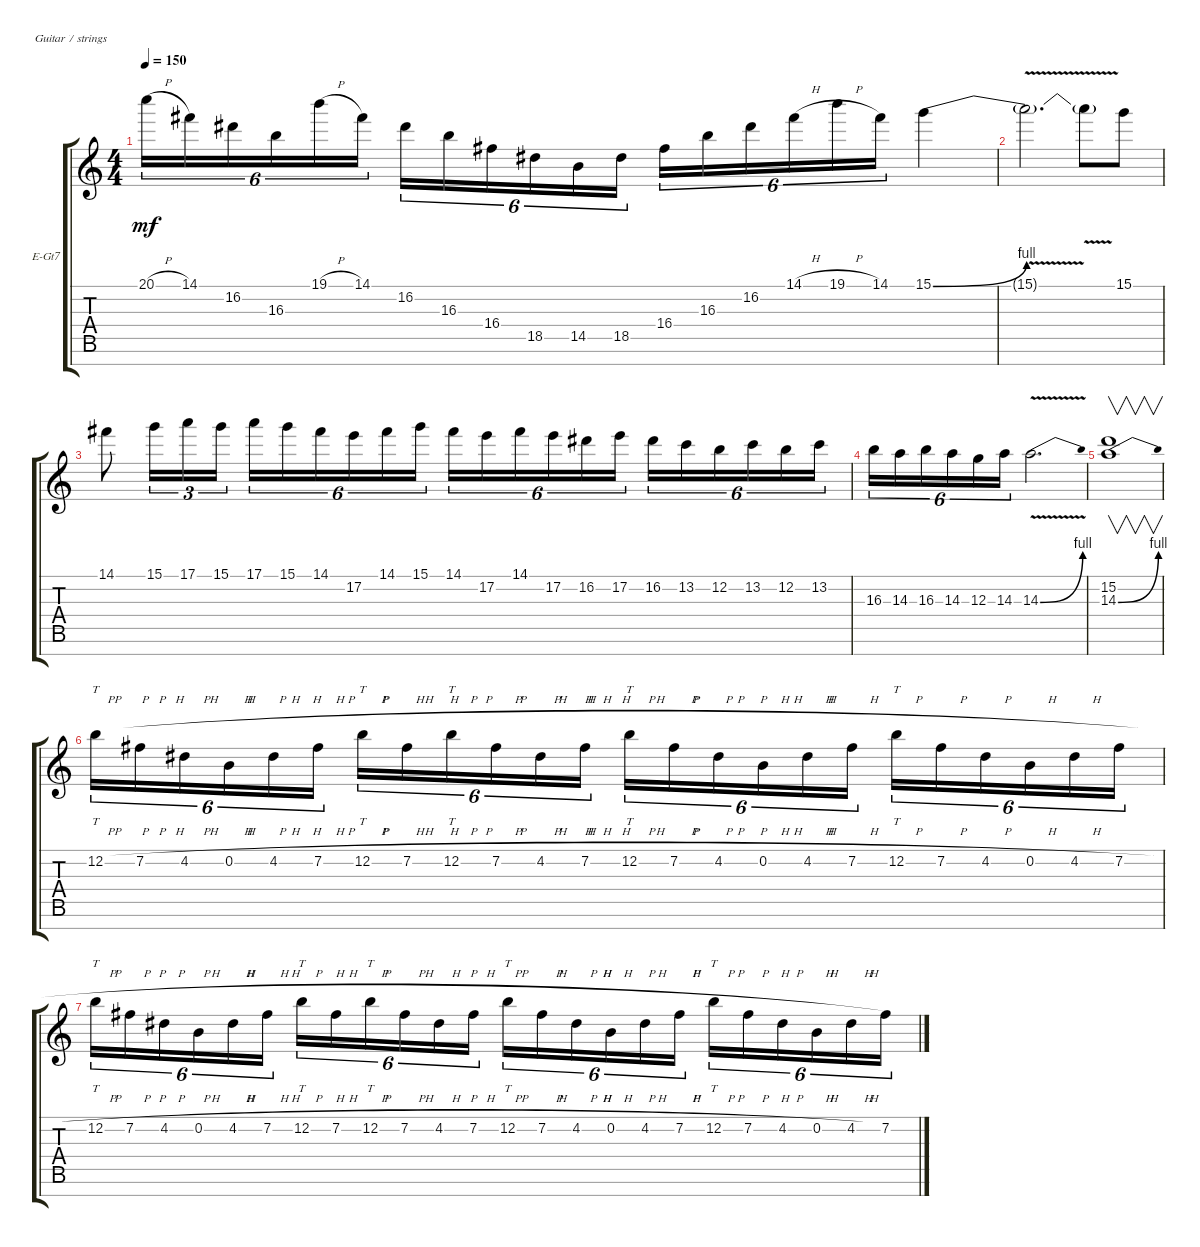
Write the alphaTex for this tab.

\defaultSystemsLayout 4
\bracketExtendMode groupsimilarinstruments
\firstSystemTrackNameOrientation horizontal
\otherSystemsTrackNameOrientation horizontal
\track ("Lead Guitar" "E-Gt7") {instrument distortionguitar}
\staff {score tabs}
\tuning (E4 B3 G3 D3 A2 E2 B1)
\ts (4 4)
\tempo 150
\clef g2
\ks c
20.1{h}.16{tu (6 4) dy mf} 14.1.16{tu (6 4)} 16.2.16{tu (6 4)} 16.3.16{tu (6 4)} 19.1{h}.16{tu (6 4)} 14.1.16{tu (6 4)} 16.2.16{tu (6 4)} 16.3.16{tu (6 4)} 16.4.16{tu (6 4)} 18.5.16{tu (6 4)} 14.5.16{tu (6 4)} 18.5.16{tu (6 4)} 16.4.16{tu (6 4)} 16.3.16{tu (6 4)} 16.2.16{tu (6 4)} 14.1{h}.16{tu (6 4)} 19.1{h}.16{tu (6 4)} 14.1.16{tu (6 4)} 15.1{be (bend 0 0 15 4)}.4 |
15.1{v t}.2{d} 15.1{t}.8 15.1.8 |
14.1.8 15.1.16{tu (3 2)} 17.1.16{tu (3 2)} 15.1.16{tu (3 2)} 17.1.16{tu (6 4)} 15.1.16{tu (6 4)} 14.1.16{tu (6 4)} 17.2.16{tu (6 4)} 14.1.16{tu (6 4)} 15.1.16{tu (6 4)} 14.1.16{tu (6 4)} 17.2.16{tu (6 4)} 14.1.16{tu (6 4)} 17.2.16{tu (6 4)} 16.2.16{tu (6 4)} 17.2.16{tu (6 4)} 16.2.16{tu (6 4)} 13.2.16{tu (6 4)} 12.2.16{tu (6 4)} 13.2.16{tu (6 4)} 12.2.16{tu (6 4)} 13.2.16{tu (6 4)} |
16.3.16{tu (6 4)} 14.3.16{tu (6 4)} 16.3.16{tu (6 4)} 14.3.16{tu (6 4)} 12.3.16{tu (6 4)} 14.3.16{tu (6 4)} 14.3{be (bend 0 0 15 4) v}.2{d} |
(15.2 14.3{be (bend 0 0 15 4)}).1{v} |
12.2{h}.16{tt tu (6 4)} 7.2{h}.16{tu (6 4)} 4.2{h}.16{tu (6 4)} 0.2{h}.16{tu (6 4)} 4.2{h}.16{tu (6 4)} 7.2{h}.16{tu (6 4)} 12.2{h}.16{tt tu (6 4)} 7.2{h}.16{tu (6 4)} 12.2{h}.16{tt tu (6 4)} 7.2{h}.16{tu (6 4)} 4.2{h}.16{tu (6 4)} 7.2{h}.16{tu (6 4)} 12.2{h}.16{tt tu (6 4)} 7.2{h}.16{tu (6 4)} 4.2{h}.16{tu (6 4)} 0.2{h}.16{tu (6 4)} 4.2{h}.16{tu (6 4)} 7.2{h}.16{tu (6 4)} 12.2{h}.16{tt tu (6 4)} 7.2{h}.16{tu (6 4)} 4.2{h}.16{tu (6 4)} 0.2{h}.16{tu (6 4)} 4.2{h}.16{tu (6 4)} 7.2{h}.16{tu (6 4)} |
12.2{h}.16{tt tu (6 4)} 7.2{h}.16{tu (6 4)} 4.2{h}.16{tu (6 4)} 0.2{h}.16{tu (6 4)} 4.2{h}.16{tu (6 4)} 7.2{h}.16{tu (6 4)} 12.2{h}.16{tt tu (6 4)} 7.2{h}.16{tu (6 4)} 12.2{h}.16{tt tu (6 4)} 7.2{h}.16{tu (6 4)} 4.2{h}.16{tu (6 4)} 7.2{h}.16{tu (6 4)} 12.2{h}.16{tt tu (6 4)} 7.2{h}.16{tu (6 4)} 4.2{h}.16{tu (6 4)} 0.2{h}.16{tu (6 4)} 4.2{h}.16{tu (6 4)} 7.2{h}.16{tu (6 4)} 12.2{h}.16{tt tu (6 4)} 7.2{h}.16{tu (6 4)} 4.2{h}.16{tu (6 4)} 0.2{h}.16{tu (6 4)} 4.2{h}.16{tu (6 4)} 7.2{h}.16{tu (6 4)}
